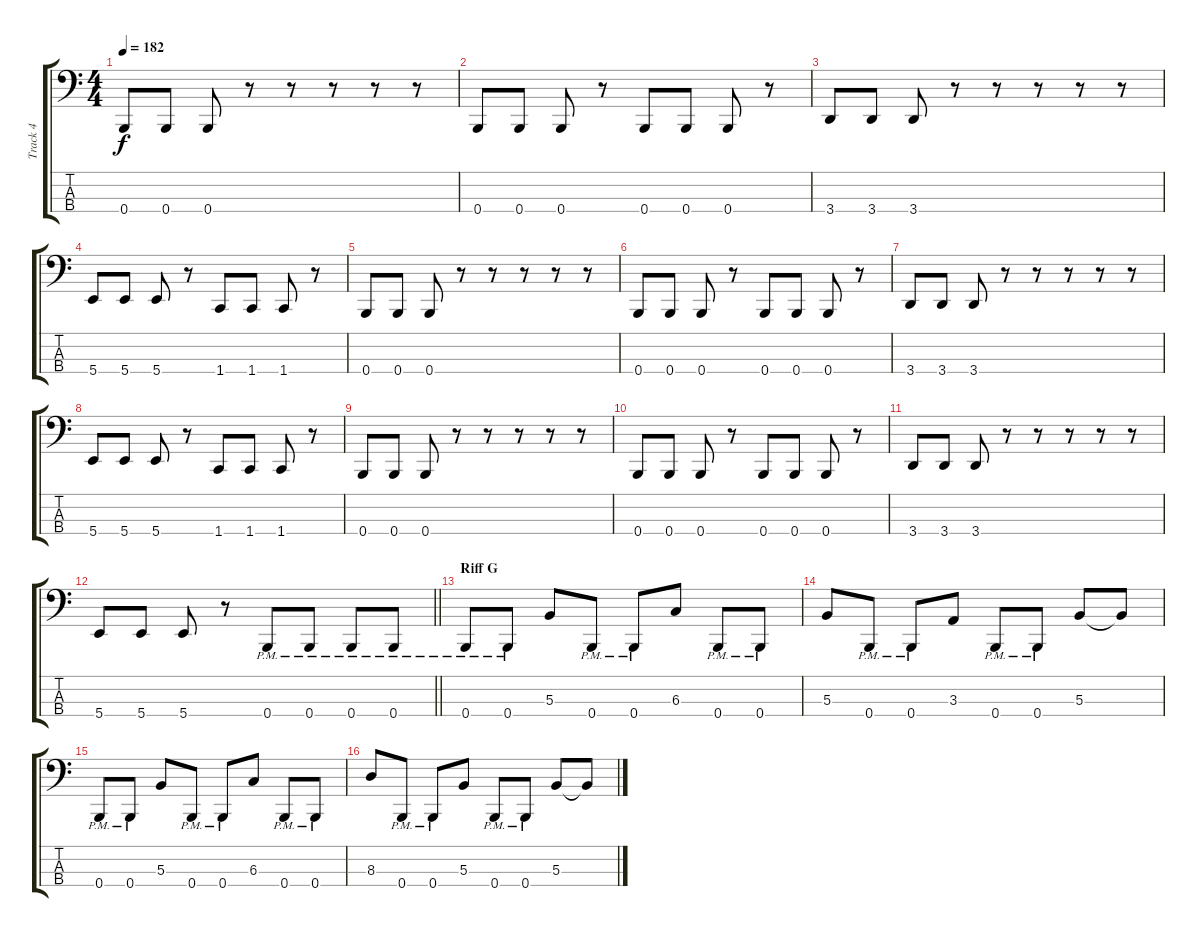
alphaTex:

\track ("Track 4" "Track 4") {instrument electricbasspick}
\staff {score tabs}
\tuning (E2 B1 Gb1 B0) {hide}
\ts (4 4)
\tempo 182
\clef f4
\ks c
0.4.8{dy f} 0.4.8 0.4.8 r.8 r.8 r.8 r.8 r.8 |
0.4.8 0.4.8 0.4.8 r.8 0.4.8 0.4.8 0.4.8 r.8 |
3.4.8 3.4.8 3.4.8 r.8 r.8 r.8 r.8 r.8 |
5.4.8 5.4.8 5.4.8 r.8 1.4.8 1.4.8 1.4.8 r.8 |
0.4.8 0.4.8 0.4.8 r.8 r.8 r.8 r.8 r.8 |
0.4.8 0.4.8 0.4.8 r.8 0.4.8 0.4.8 0.4.8 r.8 |
3.4.8 3.4.8 3.4.8 r.8 r.8 r.8 r.8 r.8 |
5.4.8 5.4.8 5.4.8 r.8 1.4.8 1.4.8 1.4.8 r.8 |
0.4.8 0.4.8 0.4.8 r.8 r.8 r.8 r.8 r.8 |
0.4.8 0.4.8 0.4.8 r.8 0.4.8 0.4.8 0.4.8 r.8 |
3.4.8 3.4.8 3.4.8 r.8 r.8 r.8 r.8 r.8 |
\barLineRight lightlight
5.4.8 5.4.8 5.4.8 r.8 0.4{pm}.8 0.4{pm}.8 0.4{pm}.8 0.4{pm}.8 |
\section ("" "Riff G")
0.4{pm}.8 0.4{pm}.8 5.3.8 0.4{pm}.8 0.4{pm}.8 6.3.8 0.4{pm}.8 0.4{pm}.8 |
5.3.8 0.4{pm}.8 0.4{pm}.8 3.3.8 0.4{pm}.8 0.4{pm}.8 5.3.8 5.3{t}.8 |
0.4{pm}.8 0.4{pm}.8 5.3.8 0.4{pm}.8 0.4{pm}.8 6.3.8 0.4{pm}.8 0.4{pm}.8 |
8.3.8 0.4{pm}.8 0.4{pm}.8 5.3.8 0.4{pm}.8 0.4{pm}.8 5.3.8 5.3{t}.8
